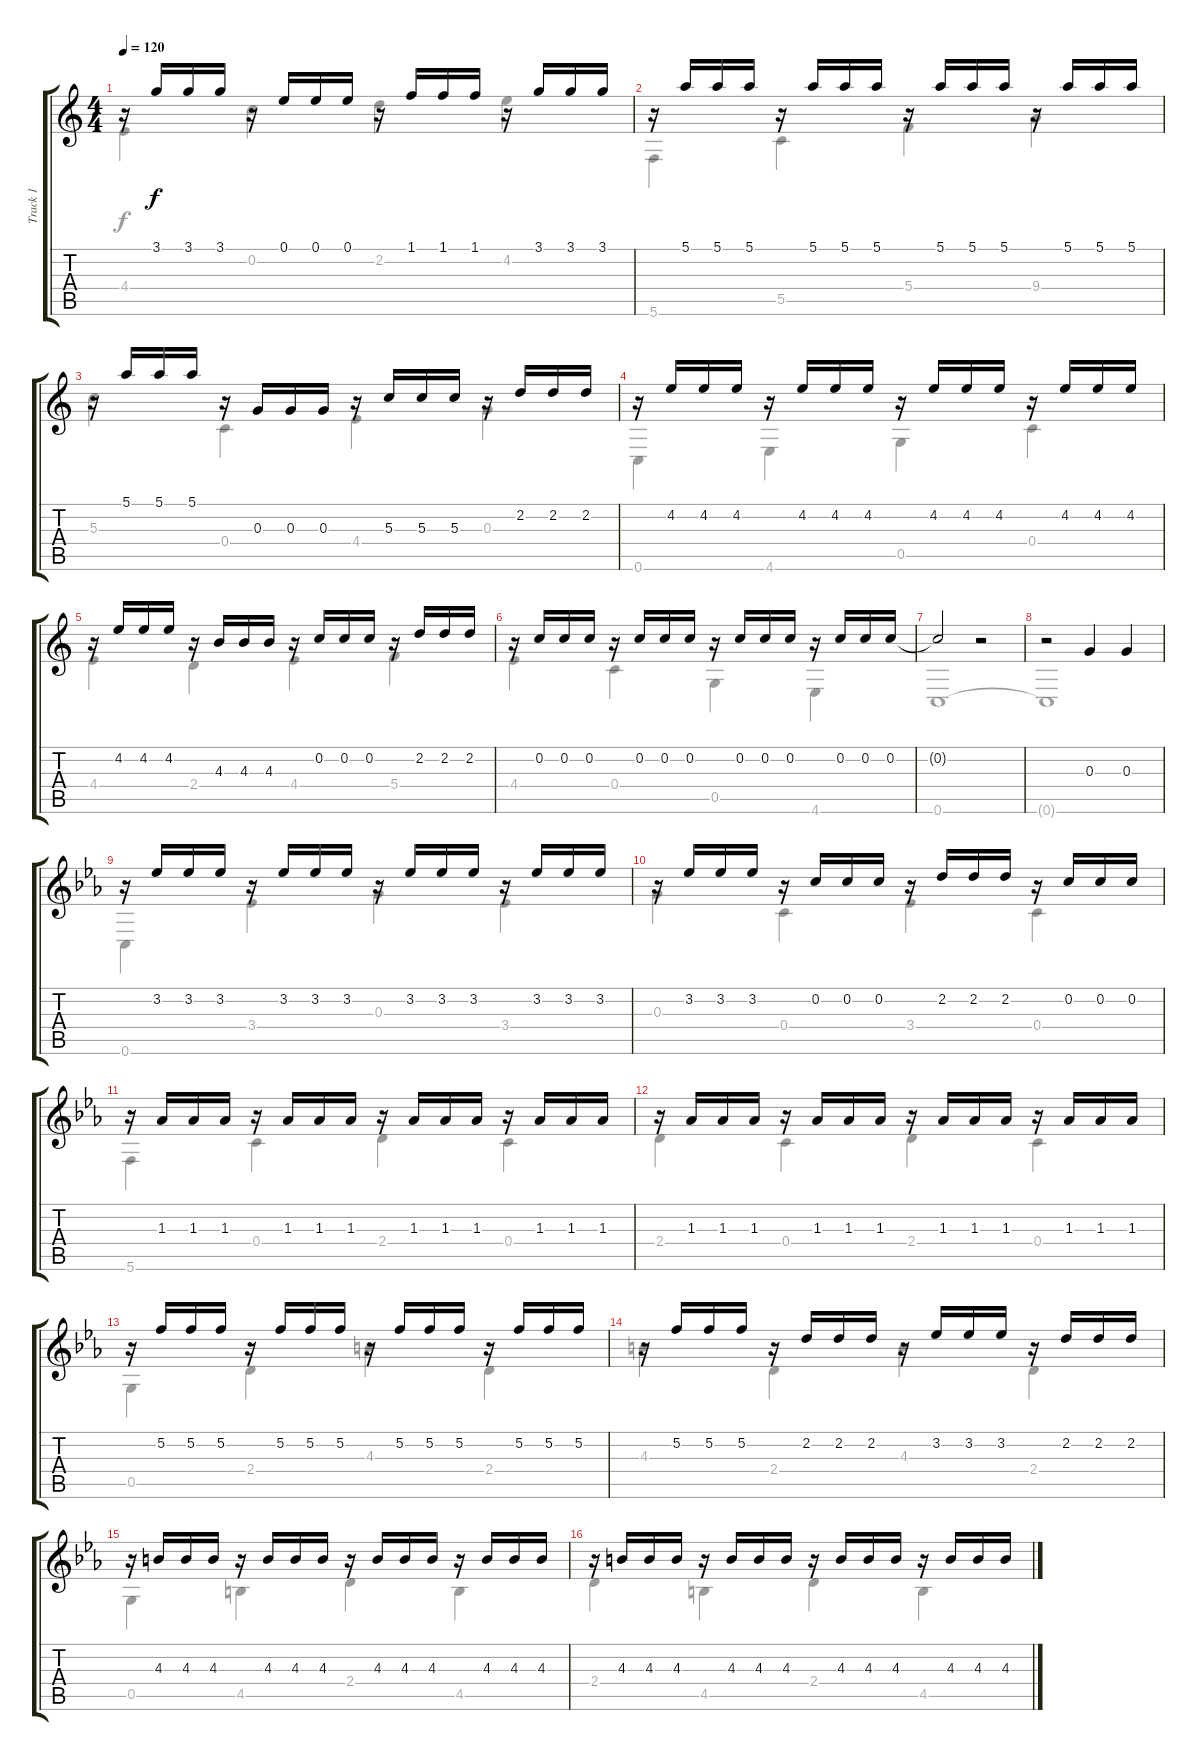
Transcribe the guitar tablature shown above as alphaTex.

\track ("Track 1" "Track 1") {instrument acousticguitarsteel}
\staff {score tabs}
\tuning (E4 C4 G3 C3 G2 C2) {hide}
\voice
\ts (4 4)
\tempo 120
\clef g2
\ks c
r.16{dy f} 3.1.16 3.1.16 3.1.16 r.16 0.1.16 0.1.16 0.1.16 r.16 1.1.16 1.1.16 1.1.16 r.16 3.1.16 3.1.16 3.1.16 |
r.16 5.1.16 5.1.16 5.1.16 r.16 5.1.16 5.1.16 5.1.16 r.16 5.1.16 5.1.16 5.1.16 r.16 5.1.16 5.1.16 5.1.16 |
r.16 5.1.16 5.1.16 5.1.16 r.16 0.3.16 0.3.16 0.3.16 r.16 5.3.16 5.3.16 5.3.16 r.16 2.2.16 2.2.16 2.2.16 |
r.16 4.2.16 4.2.16 4.2.16 r.16 4.2.16 4.2.16 4.2.16 r.16 4.2.16 4.2.16 4.2.16 r.16 4.2.16 4.2.16 4.2.16 |
r.16 4.2.16 4.2.16 4.2.16 r.16 4.3.16 4.3.16 4.3.16 r.16 0.2.16 0.2.16 0.2.16 r.16 2.2.16 2.2.16 2.2.16 |
r.16 0.2.16 0.2.16 0.2.16 r.16 0.2.16 0.2.16 0.2.16 r.16 0.2.16 0.2.16 0.2.16 r.16 0.2.16 0.2.16 0.2.16 |
0.2{t}.2 r.2 |
r.2 0.3.4 0.3.4 |
\ks cminor
r.16 3.2.16 3.2.16 3.2.16 r.16 3.2.16 3.2.16 3.2.16 r.16 3.2.16 3.2.16 3.2.16 r.16 3.2.16 3.2.16 3.2.16 |
r.16 3.2.16 3.2.16 3.2.16 r.16 0.2.16 0.2.16 0.2.16 r.16 2.2.16 2.2.16 2.2.16 r.16 0.2.16 0.2.16 0.2.16 |
r.16 1.3.16 1.3.16 1.3.16 r.16 1.3.16 1.3.16 1.3.16 r.16 1.3.16 1.3.16 1.3.16 r.16 1.3.16 1.3.16 1.3.16 |
r.16 1.3.16 1.3.16 1.3.16 r.16 1.3.16 1.3.16 1.3.16 r.16 1.3.16 1.3.16 1.3.16 r.16 1.3.16 1.3.16 1.3.16 |
r.16 5.2.16 5.2.16 5.2.16 r.16 5.2.16 5.2.16 5.2.16 r.16 5.2.16 5.2.16 5.2.16 r.16 5.2.16 5.2.16 5.2.16 |
r.16 5.2.16 5.2.16 5.2.16 r.16 2.2.16 2.2.16 2.2.16 r.16 3.2.16 3.2.16 3.2.16 r.16 2.2.16 2.2.16 2.2.16 |
r.16 4.3.16 4.3.16 4.3.16 r.16 4.3.16 4.3.16 4.3.16 r.16 4.3.16 4.3.16 4.3.16 r.16 4.3.16 4.3.16 4.3.16 |
r.16 4.3.16 4.3.16 4.3.16 r.16 4.3.16 4.3.16 4.3.16 r.16 4.3.16 4.3.16 4.3.16 r.16 4.3.16 4.3.16 4.3.16
\voice
\clef g2
\ottava regular
\simile none
\ks c
4.4.4{dy f} 0.2.4 2.2.4 4.2.4 |
5.6.4 5.5.4 5.4.4 9.4.4 |
5.3.4 0.4.4 4.4.4 0.3.4 |
0.6.4 4.6.4 0.5.4 0.4.4 |
4.4.4 2.4.4 4.4.4 5.4.4 |
4.4.4 0.4.4 0.5.4 4.6.4 |
0.6.1 |
0.6{t}.1 |
\ks cminor
0.6.4 3.4.4 0.3.4 3.4.4 |
0.3.4 0.4.4 3.4.4 0.4.4 |
5.6.4 0.4.4 2.4.4 0.4.4 |
2.4.4 0.4.4 2.4.4 0.4.4 |
0.5.4 2.4.4 4.3.4 2.4.4 |
4.3.4 2.4.4 4.3.4 2.4.4 |
0.5.4 4.5.4 2.4.4 4.5.4 |
2.4.4 4.5.4 2.4.4 4.5.4
